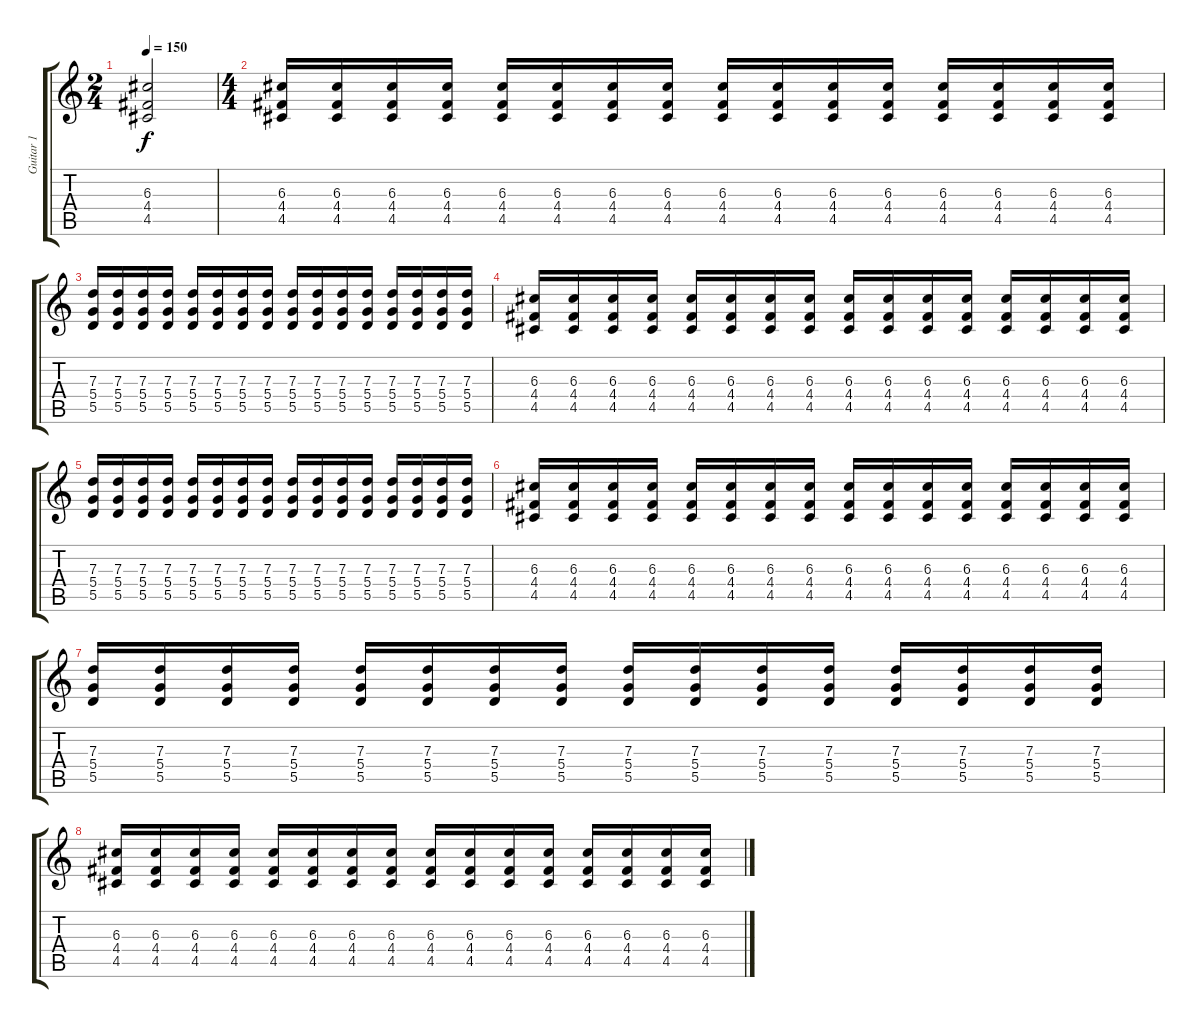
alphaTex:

\track ("Guitar 1" "Guitar 1") {instrument distortionguitar}
\staff {score tabs}
\tuning (E4 B3 G3 D3 A2 E2) {hide}
\ts (2 4)
\tempo 150
\clef g2
\ks c
(6.3{t} 4.4{t} 4.5{t}).2{dy f} |
\ts (4 4)
(6.3 4.4 4.5).16 (6.3 4.4 4.5).16 (6.3 4.4 4.5).16 (6.3 4.4 4.5).16 (6.3 4.4 4.5).16 (6.3 4.4 4.5).16 (6.3 4.4 4.5).16 (6.3 4.4 4.5).16 (6.3 4.4 4.5).16 (6.3 4.4 4.5).16 (6.3 4.4 4.5).16 (6.3 4.4 4.5).16 (6.3 4.4 4.5).16 (6.3 4.4 4.5).16 (6.3 4.4 4.5).16 (6.3 4.4 4.5).16 |
(7.3 5.4 5.5).16 (7.3 5.4 5.5).16 (7.3 5.4 5.5).16 (7.3 5.4 5.5).16 (7.3 5.4 5.5).16 (7.3 5.4 5.5).16 (7.3 5.4 5.5).16 (7.3 5.4 5.5).16 (7.3 5.4 5.5).16 (7.3 5.4 5.5).16 (7.3 5.4 5.5).16 (7.3 5.4 5.5).16 (7.3 5.4 5.5).16 (7.3 5.4 5.5).16 (7.3 5.4 5.5).16 (7.3 5.4 5.5).16 |
(6.3 4.4 4.5).16 (6.3 4.4 4.5).16 (6.3 4.4 4.5).16 (6.3 4.4 4.5).16 (6.3 4.4 4.5).16 (6.3 4.4 4.5).16 (6.3 4.4 4.5).16 (6.3 4.4 4.5).16 (6.3 4.4 4.5).16 (6.3 4.4 4.5).16 (6.3 4.4 4.5).16 (6.3 4.4 4.5).16 (6.3 4.4 4.5).16 (6.3 4.4 4.5).16 (6.3 4.4 4.5).16 (6.3 4.4 4.5).16 |
(7.3 5.4 5.5).16 (7.3 5.4 5.5).16 (7.3 5.4 5.5).16 (7.3 5.4 5.5).16 (7.3 5.4 5.5).16 (7.3 5.4 5.5).16 (7.3 5.4 5.5).16 (7.3 5.4 5.5).16 (7.3 5.4 5.5).16 (7.3 5.4 5.5).16 (7.3 5.4 5.5).16 (7.3 5.4 5.5).16 (7.3 5.4 5.5).16 (7.3 5.4 5.5).16 (7.3 5.4 5.5).16 (7.3 5.4 5.5).16 |
(6.3 4.4 4.5).16 (6.3 4.4 4.5).16 (6.3 4.4 4.5).16 (6.3 4.4 4.5).16 (6.3 4.4 4.5).16 (6.3 4.4 4.5).16 (6.3 4.4 4.5).16 (6.3 4.4 4.5).16 (6.3 4.4 4.5).16 (6.3 4.4 4.5).16 (6.3 4.4 4.5).16 (6.3 4.4 4.5).16 (6.3 4.4 4.5).16 (6.3 4.4 4.5).16 (6.3 4.4 4.5).16 (6.3 4.4 4.5).16 |
(7.3 5.4 5.5).16 (7.3 5.4 5.5).16 (7.3 5.4 5.5).16 (7.3 5.4 5.5).16 (7.3 5.4 5.5).16 (7.3 5.4 5.5).16 (7.3 5.4 5.5).16 (7.3 5.4 5.5).16 (7.3 5.4 5.5).16 (7.3 5.4 5.5).16 (7.3 5.4 5.5).16 (7.3 5.4 5.5).16 (7.3 5.4 5.5).16 (7.3 5.4 5.5).16 (7.3 5.4 5.5).16 (7.3 5.4 5.5).16 |
(6.3 4.4 4.5).16 (6.3 4.4 4.5).16 (6.3 4.4 4.5).16 (6.3 4.4 4.5).16 (6.3 4.4 4.5).16 (6.3 4.4 4.5).16 (6.3 4.4 4.5).16 (6.3 4.4 4.5).16 (6.3 4.4 4.5).16 (6.3 4.4 4.5).16 (6.3 4.4 4.5).16 (6.3 4.4 4.5).16 (6.3 4.4 4.5).16 (6.3 4.4 4.5).16 (6.3 4.4 4.5).16 (6.3 4.4 4.5).16
